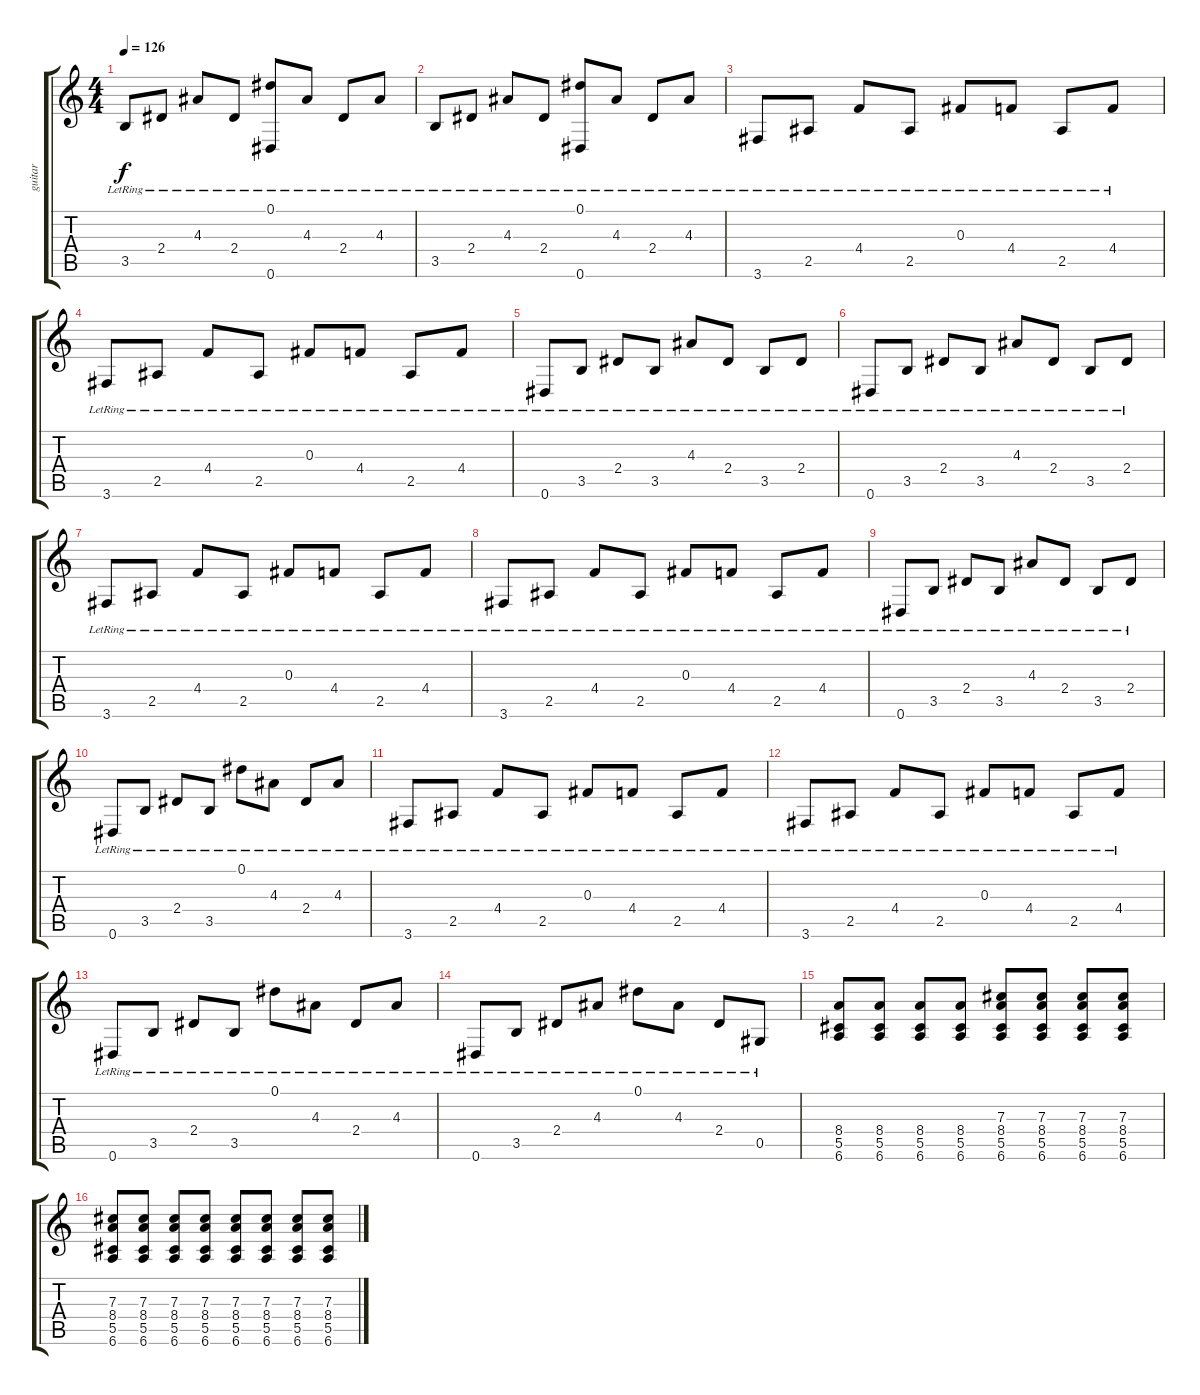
\track ("guitar" "guitar") {instrument distortionguitar}
\staff {score tabs}
\tuning (Eb4 Bb3 Gb3 Db3 Ab2 Eb2) {hide}
\ts (4 4)
\tempo 126
\clef g2
\ks c
3.5{lr}.8{dy f} 2.4{lr}.8 4.3{lr}.8 2.4{lr}.8 (0.1{lr} 0.6).8 4.3{lr}.8 2.4{lr}.8 4.3{lr}.8 |
3.5{lr}.8 2.4{lr}.8 4.3{lr}.8 2.4{lr}.8 (0.1{lr} 0.6).8 4.3{lr}.8 2.4{lr}.8 4.3{lr}.8 |
3.6{lr}.8 2.5{lr}.8 4.4{lr}.8 2.5{lr}.8 0.3{lr}.8 4.4{lr}.8 2.5{lr}.8 4.4{lr}.8 |
3.6{lr}.8 2.5{lr}.8 4.4{lr}.8 2.5{lr}.8 0.3{lr}.8 4.4{lr}.8 2.5{lr}.8 4.4{lr}.8 |
0.6{lr}.8 3.5{lr}.8 2.4{lr}.8 3.5{lr}.8 4.3{lr}.8 2.4{lr}.8 3.5{lr}.8 2.4{lr}.8 |
0.6{lr}.8 3.5{lr}.8 2.4{lr}.8 3.5{lr}.8 4.3{lr}.8 2.4{lr}.8 3.5{lr}.8 2.4{lr}.8 |
3.6{lr}.8 2.5{lr}.8 4.4{lr}.8 2.5{lr}.8 0.3{lr}.8 4.4{lr}.8 2.5{lr}.8 4.4{lr}.8 |
3.6{lr}.8 2.5{lr}.8 4.4{lr}.8 2.5{lr}.8 0.3{lr}.8 4.4{lr}.8 2.5{lr}.8 4.4{lr}.8 |
0.6{lr}.8 3.5{lr}.8 2.4{lr}.8 3.5{lr}.8 4.3{lr}.8 2.4{lr}.8 3.5{lr}.8 2.4{lr}.8 |
0.6{lr}.8 3.5{lr}.8 2.4{lr}.8 3.5{lr}.8 0.1{lr}.8 4.3{lr}.8 2.4{lr}.8 4.3{lr}.8 |
3.6{lr}.8 2.5{lr}.8 4.4{lr}.8 2.5{lr}.8 0.3{lr}.8 4.4{lr}.8 2.5{lr}.8 4.4{lr}.8 |
3.6{lr}.8 2.5{lr}.8 4.4{lr}.8 2.5{lr}.8 0.3{lr}.8 4.4{lr}.8 2.5{lr}.8 4.4{lr}.8 |
0.6{lr}.8 3.5{lr}.8 2.4{lr}.8 3.5{lr}.8 0.1{lr}.8 4.3{lr}.8 2.4{lr}.8 4.3{lr}.8 |
0.6{lr}.8 3.5{lr}.8 2.4{lr}.8 4.3{lr}.8 0.1{lr}.8 4.3{lr}.8 2.4{lr}.8 0.5{lr}.8 |
(8.4 5.5 6.6).8{instrument distortionguitar} (8.4 5.5 6.6).8 (8.4 5.5 6.6).8 (8.4 5.5 6.6).8 (7.3 8.4 5.5 6.6).8 (7.3 8.4 5.5 6.6).8 (7.3 8.4 5.5 6.6).8 (7.3 8.4 5.5 6.6).8 |
(7.3 8.4 5.5 6.6).8 (7.3 8.4 5.5 6.6).8 (7.3 8.4 5.5 6.6).8 (7.3 8.4 5.5 6.6).8 (7.3 8.4 5.5 6.6).8 (7.3 8.4 5.5 6.6).8 (7.3 8.4 5.5 6.6).8 (7.3 8.4 5.5 6.6).8
